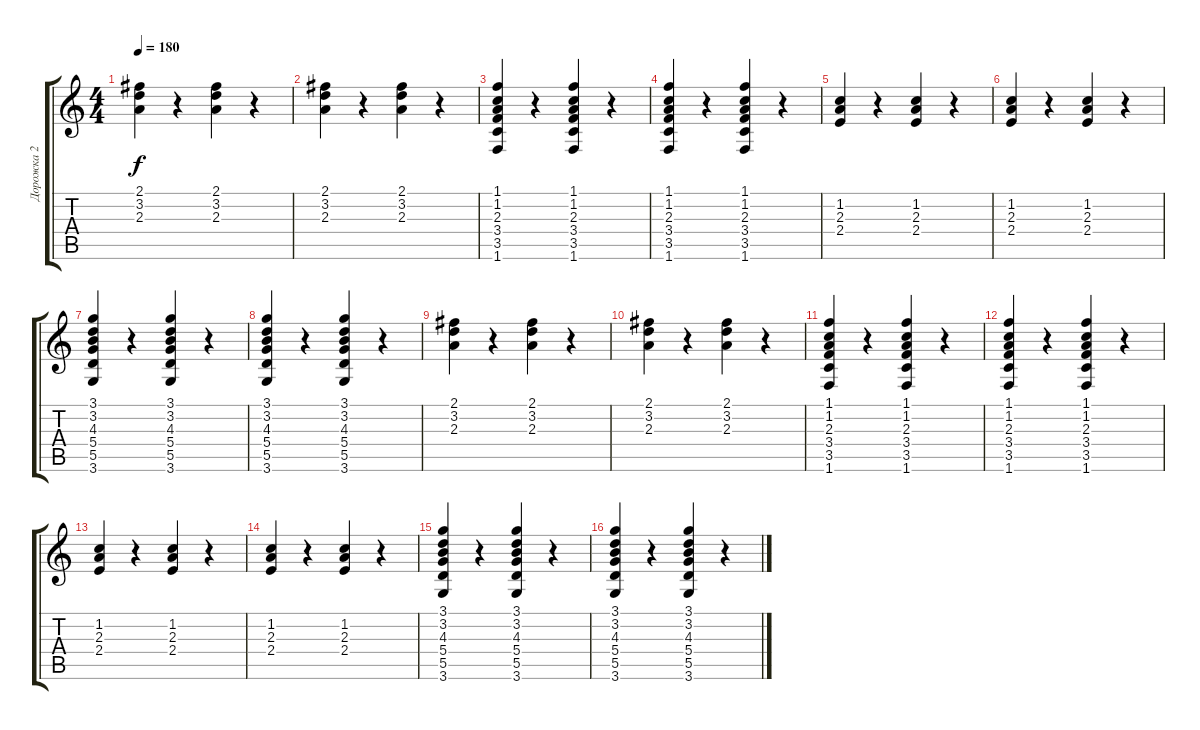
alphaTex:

\track ("Дорожка 2" "Дорожка 2") {instrument electricguitarmuted}
\staff {score tabs}
\tuning (E4 B3 G3 D3 A2 E2) {hide}
\ts (4 4)
\tempo 180
\clef g2
\ks c
(2.1 3.2 2.3).4{dy f} r.4 (2.1 3.2 2.3).4 r.4 |
(2.1 3.2 2.3).4 r.4 (2.1 3.2 2.3).4 r.4 |
(1.1 1.2 2.3 3.4 3.5 1.6).4 r.4 (1.1 1.2 2.3 3.4 3.5 1.6).4 r.4 |
(1.1 1.2 2.3 3.4 3.5 1.6).4 r.4 (1.1 1.2 2.3 3.4 3.5 1.6).4 r.4 |
(1.2 2.3 2.4).4 r.4 (1.2 2.3 2.4).4 r.4 |
(1.2 2.3 2.4).4 r.4 (1.2 2.3 2.4).4 r.4 |
(3.1 3.2 4.3 5.4 5.5 3.6).4 r.4 (3.1 3.2 4.3 5.4 5.5 3.6).4 r.4 |
(3.1 3.2 4.3 5.4 5.5 3.6).4 r.4 (3.1 3.2 4.3 5.4 5.5 3.6).4 r.4 |
(2.1 3.2 2.3).4 r.4 (2.1 3.2 2.3).4 r.4 |
(2.1 3.2 2.3).4 r.4 (2.1 3.2 2.3).4 r.4 |
(1.1 1.2 2.3 3.4 3.5 1.6).4 r.4 (1.1 1.2 2.3 3.4 3.5 1.6).4 r.4 |
(1.1 1.2 2.3 3.4 3.5 1.6).4 r.4 (1.1 1.2 2.3 3.4 3.5 1.6).4 r.4 |
(1.2 2.3 2.4).4 r.4 (1.2 2.3 2.4).4 r.4 |
(1.2 2.3 2.4).4 r.4 (1.2 2.3 2.4).4 r.4 |
(3.1 3.2 4.3 5.4 5.5 3.6).4 r.4 (3.1 3.2 4.3 5.4 5.5 3.6).4 r.4 |
(3.1 3.2 4.3 5.4 5.5 3.6).4 r.4 (3.1 3.2 4.3 5.4 5.5 3.6).4 r.4
